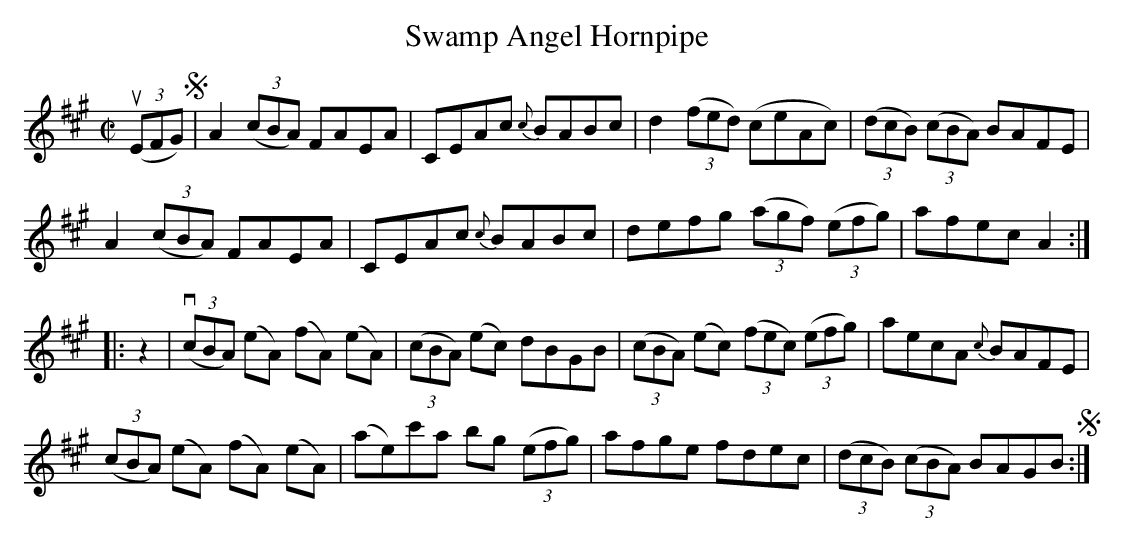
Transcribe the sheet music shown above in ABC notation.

X:1
T:Swamp Angel Hornpipe
M:C|
L:1/8
K:A
u((3EFG) !segno!|A2((3cBA) FAEA|CEAc {c}BABc|d2((3fed) (ceAc)|((3dcB) ((3cBA) BAFE|
A2((3cBA) FAEA|CEAc {c}BABc|defg ((3agf) ((3efg)|afec A2 :|
|:z2|v((3cBA) (eA) (fA) (eA)|((3cBA) (ec) dBGB|((3cBA) (ec) ((3fec) ((3efg)|aecA {c}BAFE|
((3cBA) (eA) (fA) (eA)|(ae)c'a bg ((3efg)|afge fdec|((3dcB) ((3cBA) BAGB !segno!:|
